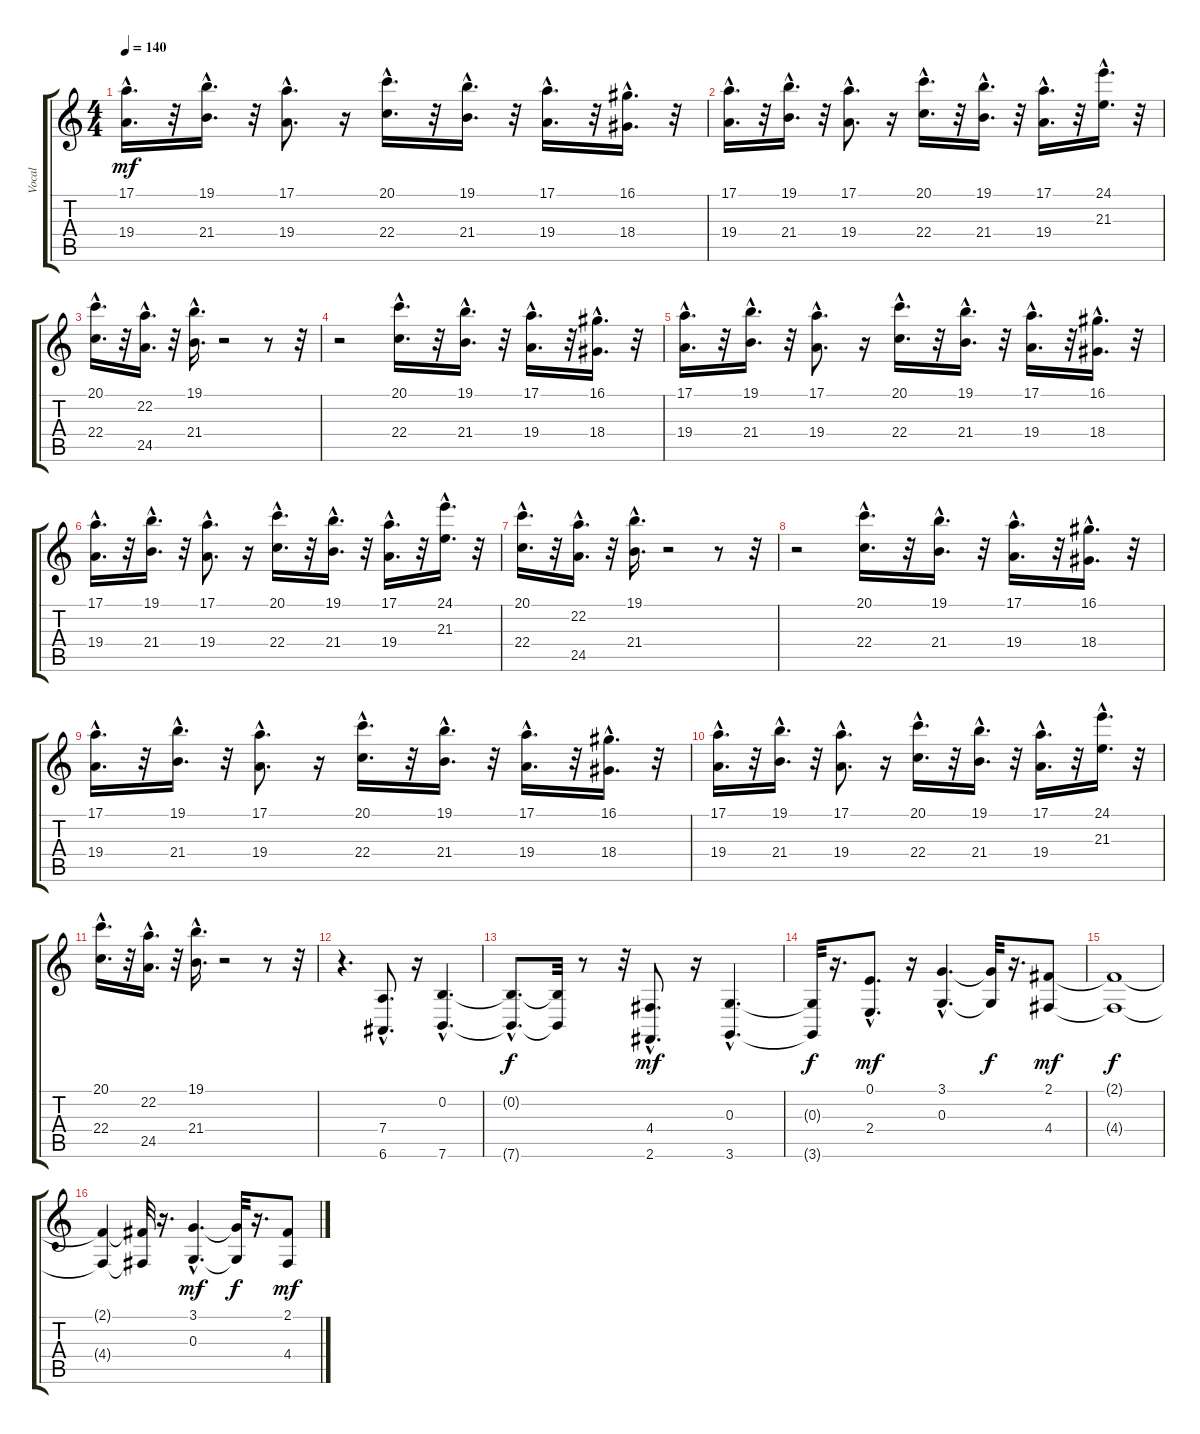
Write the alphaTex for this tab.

\track ("Vocal" "Vocal") {instrument pad4choir}
\staff {score tabs}
\tuning (E4 B3 G3 D3 A2 E2) {hide}
\ts (4 4)
\tempo 140
\clef g2
\ks c
(17.1{hac} 19.4{hac}).16{d dy mf} r.32 (19.1{hac} 21.4{hac}).16{d} r.32 (17.1{hac} 19.4{hac}).8{d} r.16 (20.1{hac} 22.4{hac}).16{d} r.32 (19.1{hac} 21.4{hac}).16{d} r.32 (17.1{hac} 19.4{hac}).16{d} r.32 (16.1{hac} 18.4{hac}).16{d} r.32 |
(17.1{hac} 19.4{hac}).16{d} r.32 (19.1{hac} 21.4{hac}).16{d} r.32 (17.1{hac} 19.4{hac}).8{d} r.16 (20.1{hac} 22.4{hac}).16{d} r.32 (19.1{hac} 21.4{hac}).16{d} r.32 (17.1{hac} 19.4{hac}).16{d} r.32 (24.1{hac} 21.3{hac}).16{d} r.32 |
(20.1{hac} 22.4{hac}).16{d} r.32 (22.2{hac} 24.5{hac}).16{d} r.32 (19.1{hac} 21.4{hac}).16{d} r.2 r.8 r.32 |
r.2 (20.1{hac} 22.4{hac}).16{d} r.32 (19.1{hac} 21.4{hac}).16{d} r.32 (17.1{hac} 19.4{hac}).16{d} r.32 (16.1{hac} 18.4{hac}).16{d} r.32 |
(17.1{hac} 19.4{hac}).16{d} r.32 (19.1{hac} 21.4{hac}).16{d} r.32 (17.1{hac} 19.4{hac}).8{d} r.16 (20.1{hac} 22.4{hac}).16{d} r.32 (19.1{hac} 21.4{hac}).16{d} r.32 (17.1{hac} 19.4{hac}).16{d} r.32 (16.1{hac} 18.4{hac}).16{d} r.32 |
(17.1{hac} 19.4{hac}).16{d} r.32 (19.1{hac} 21.4{hac}).16{d} r.32 (17.1{hac} 19.4{hac}).8{d} r.16 (20.1{hac} 22.4{hac}).16{d} r.32 (19.1{hac} 21.4{hac}).16{d} r.32 (17.1{hac} 19.4{hac}).16{d} r.32 (24.1{hac} 21.3{hac}).16{d} r.32 |
(20.1{hac} 22.4{hac}).16{d} r.32 (22.2{hac} 24.5{hac}).16{d} r.32 (19.1{hac} 21.4{hac}).16{d} r.2 r.8 r.32 |
r.2 (20.1{hac} 22.4{hac}).16{d} r.32 (19.1{hac} 21.4{hac}).16{d} r.32 (17.1{hac} 19.4{hac}).16{d} r.32 (16.1{hac} 18.4{hac}).16{d} r.32 |
(17.1{hac} 19.4{hac}).16{d} r.32 (19.1{hac} 21.4{hac}).16{d} r.32 (17.1{hac} 19.4{hac}).8{d} r.16 (20.1{hac} 22.4{hac}).16{d} r.32 (19.1{hac} 21.4{hac}).16{d} r.32 (17.1{hac} 19.4{hac}).16{d} r.32 (16.1{hac} 18.4{hac}).16{d} r.32 |
(17.1{hac} 19.4{hac}).16{d} r.32 (19.1{hac} 21.4{hac}).16{d} r.32 (17.1{hac} 19.4{hac}).8{d} r.16 (20.1{hac} 22.4{hac}).16{d} r.32 (19.1{hac} 21.4{hac}).16{d} r.32 (17.1{hac} 19.4{hac}).16{d} r.32 (24.1{hac} 21.3{hac}).16{d} r.32 |
(20.1{hac} 22.4{hac}).16{d} r.32 (22.2{hac} 24.5{hac}).16{d} r.32 (19.1{hac} 21.4{hac}).16{d} r.2 r.8 r.32 |
r.4{d} (7.4{hac} 6.6{hac}).8{d} r.16 (0.2{hac} 7.6{hac}).4{d} |
(0.2{hac t} 7.6{hac t}).8{d dy f} (0.2{t} 7.6{t}).32 r.8 r.32 (4.4{hac} 2.6{hac}).8{d dy mf} r.16 (0.3{hac} 3.6{hac}).4{d} |
(0.3{t} 3.6{t}).32{dy f} r.16{d} (0.1{hac} 2.4{hac}).8{d dy mf} r.16 (3.1{hac} 0.3{hac}).4{d} (3.1{t} 0.3{t}).32{dy f} r.16{d} (2.1 4.4).8{dy mf} |
(2.1{t} 4.4{t}).1{dy f} |
(2.1{t} 4.4{t}).4 (2.1{t} 4.4{t}).32 r.16{d} (3.1{hac} 0.3{hac}).4{d dy mf} (3.1{t} 0.3{t}).32{dy f} r.16{d} (2.1 4.4).8{dy mf}
